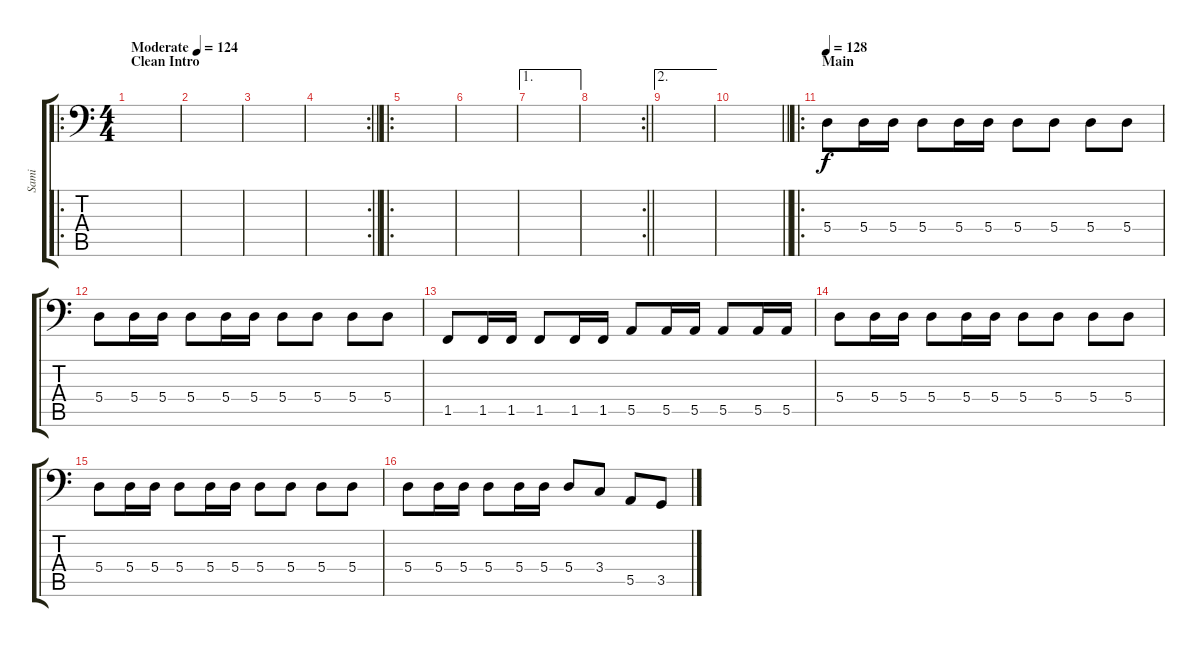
\track ("Sami" "Sami") {instrument electricbassfinger}
\staff {score tabs}
\tuning (C3 G2 D2 A1 E1 B0) {hide}
\ro
\ts (4 4)
\section ("" "Clean Intro")
\tempo (124 "Moderate")
\clef f4
\ks c
|
|
|
\rc 2
\barLineRight lightlight
|
\ro
\section ("" "")
|
|
\ae 1
|
\rc 2
\barLineRight lightlight
|
\ae 2
\section ("" "")
|
\barLineRight lightlight
|
\ro
\section ("" "Main")
\tempo 128
5.4.8 5.4.16 5.4.16 5.4.8 5.4.16 5.4.16 5.4.8 5.4.8 5.4.8 5.4.8 |
5.4.8 5.4.16 5.4.16 5.4.8 5.4.16 5.4.16 5.4.8 5.4.8 5.4.8 5.4.8 |
1.5.8 1.5.16 1.5.16 1.5.8 1.5.16 1.5.16 5.5.8 5.5.16 5.5.16 5.5.8 5.5.16 5.5.16 |
5.4.8 5.4.16 5.4.16 5.4.8 5.4.16 5.4.16 5.4.8 5.4.8 5.4.8 5.4.8 |
5.4.8 5.4.16 5.4.16 5.4.8 5.4.16 5.4.16 5.4.8 5.4.8 5.4.8 5.4.8 |
5.4.8 5.4.16 5.4.16 5.4.8 5.4.16 5.4.16 5.4.8 3.4.8 5.5.8 3.5.8
